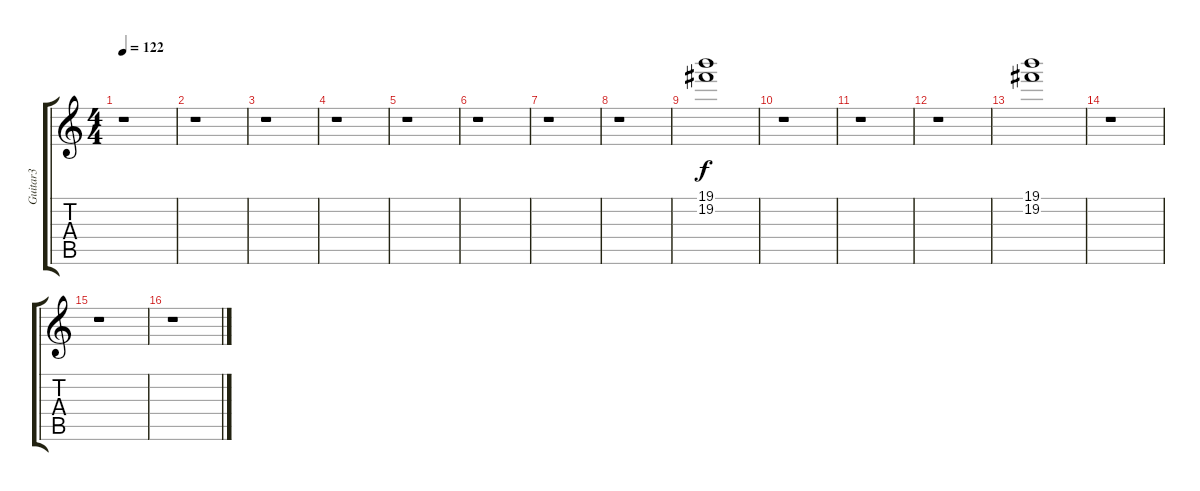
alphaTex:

\track ("Guitar3" "Guitar3") {instrument acousticguitarnylon}
\staff {score tabs}
\tuning (E4 B3 G3 D3 A2 E2) {hide}
\ts (4 4)
\tempo 122
\clef g2
\ks c
r.1{dy f} |
r.1 |
r.1 |
r.1 |
r.1 |
r.1 |
r.1 |
r.1 |
(19.1 19.2).1 |
r.1 |
r.1 |
r.1 |
(19.1 19.2).1 |
r.1 |
r.1 |
r.1
